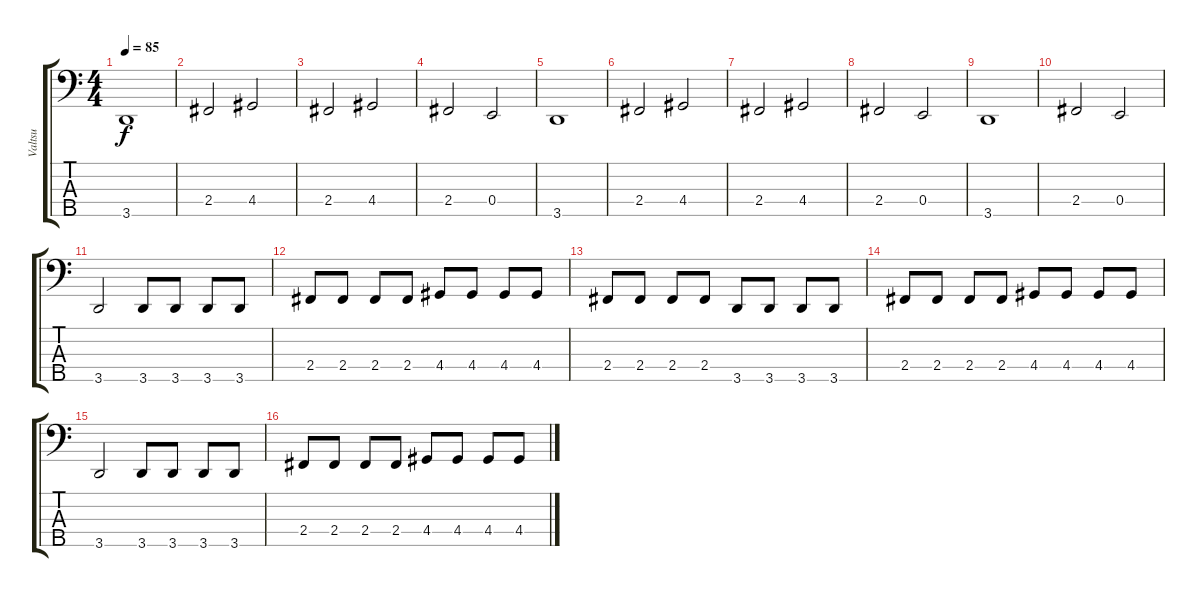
\track ("Valtsu" "Valtsu") {instrument electricbasspick}
\staff {score tabs}
\tuning (G2 D2 A1 E1 B0) {hide}
\ts (4 4)
\tempo 85
\clef f4
\ks c
3.5.1{dy f} |
2.4.2 4.4.2 |
2.4.2 4.4.2 |
2.4.2 0.4.2 |
3.5.1 |
2.4.2 4.4.2 |
2.4.2 4.4.2 |
2.4.2 0.4.2 |
3.5.1 |
2.4.2 0.4.2 |
3.5.2 3.5.8 3.5.8 3.5.8 3.5.8 |
2.4.8 2.4.8 2.4.8 2.4.8 4.4.8 4.4.8 4.4.8 4.4.8 |
2.4.8 2.4.8 2.4.8 2.4.8 3.5.8 3.5.8 3.5.8 3.5.8 |
2.4.8 2.4.8 2.4.8 2.4.8 4.4.8 4.4.8 4.4.8 4.4.8 |
3.5.2 3.5.8 3.5.8 3.5.8 3.5.8 |
2.4.8 2.4.8 2.4.8 2.4.8 4.4.8 4.4.8 4.4.8 4.4.8
